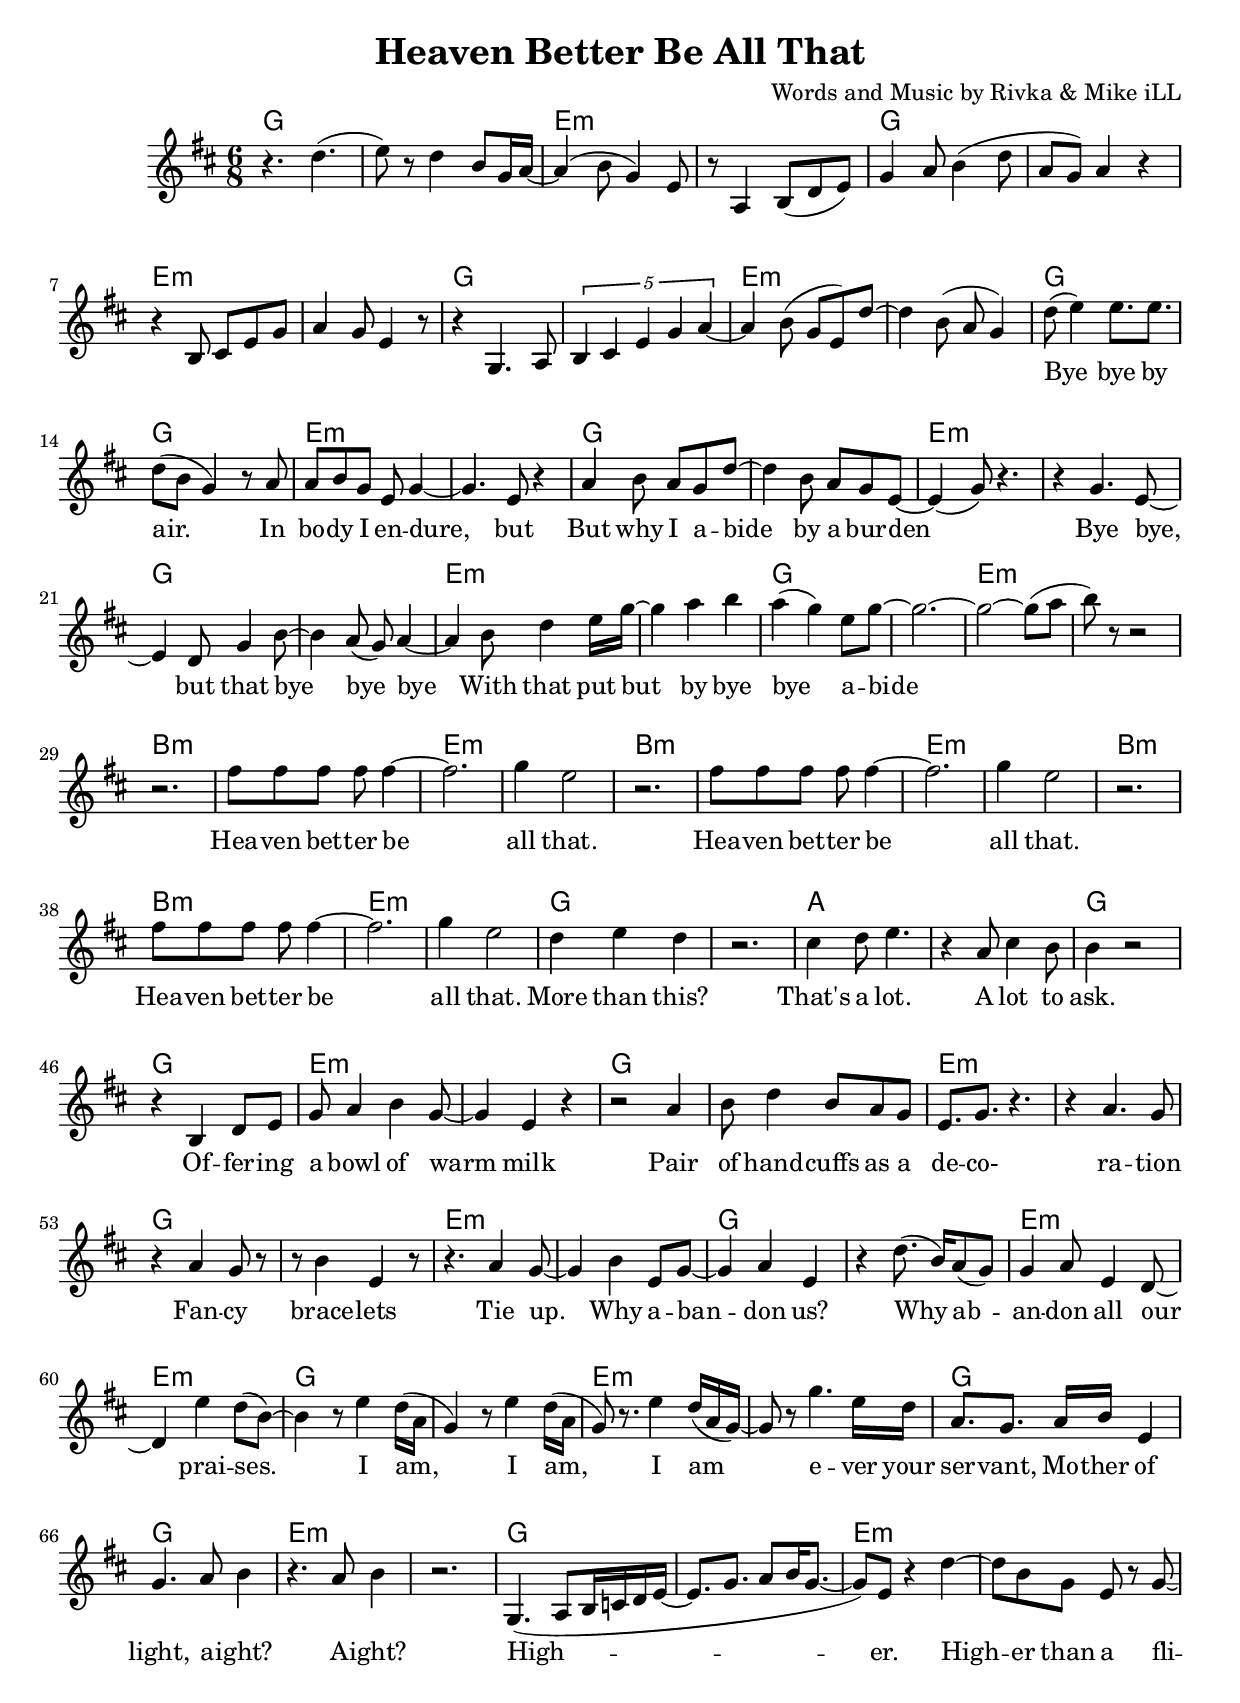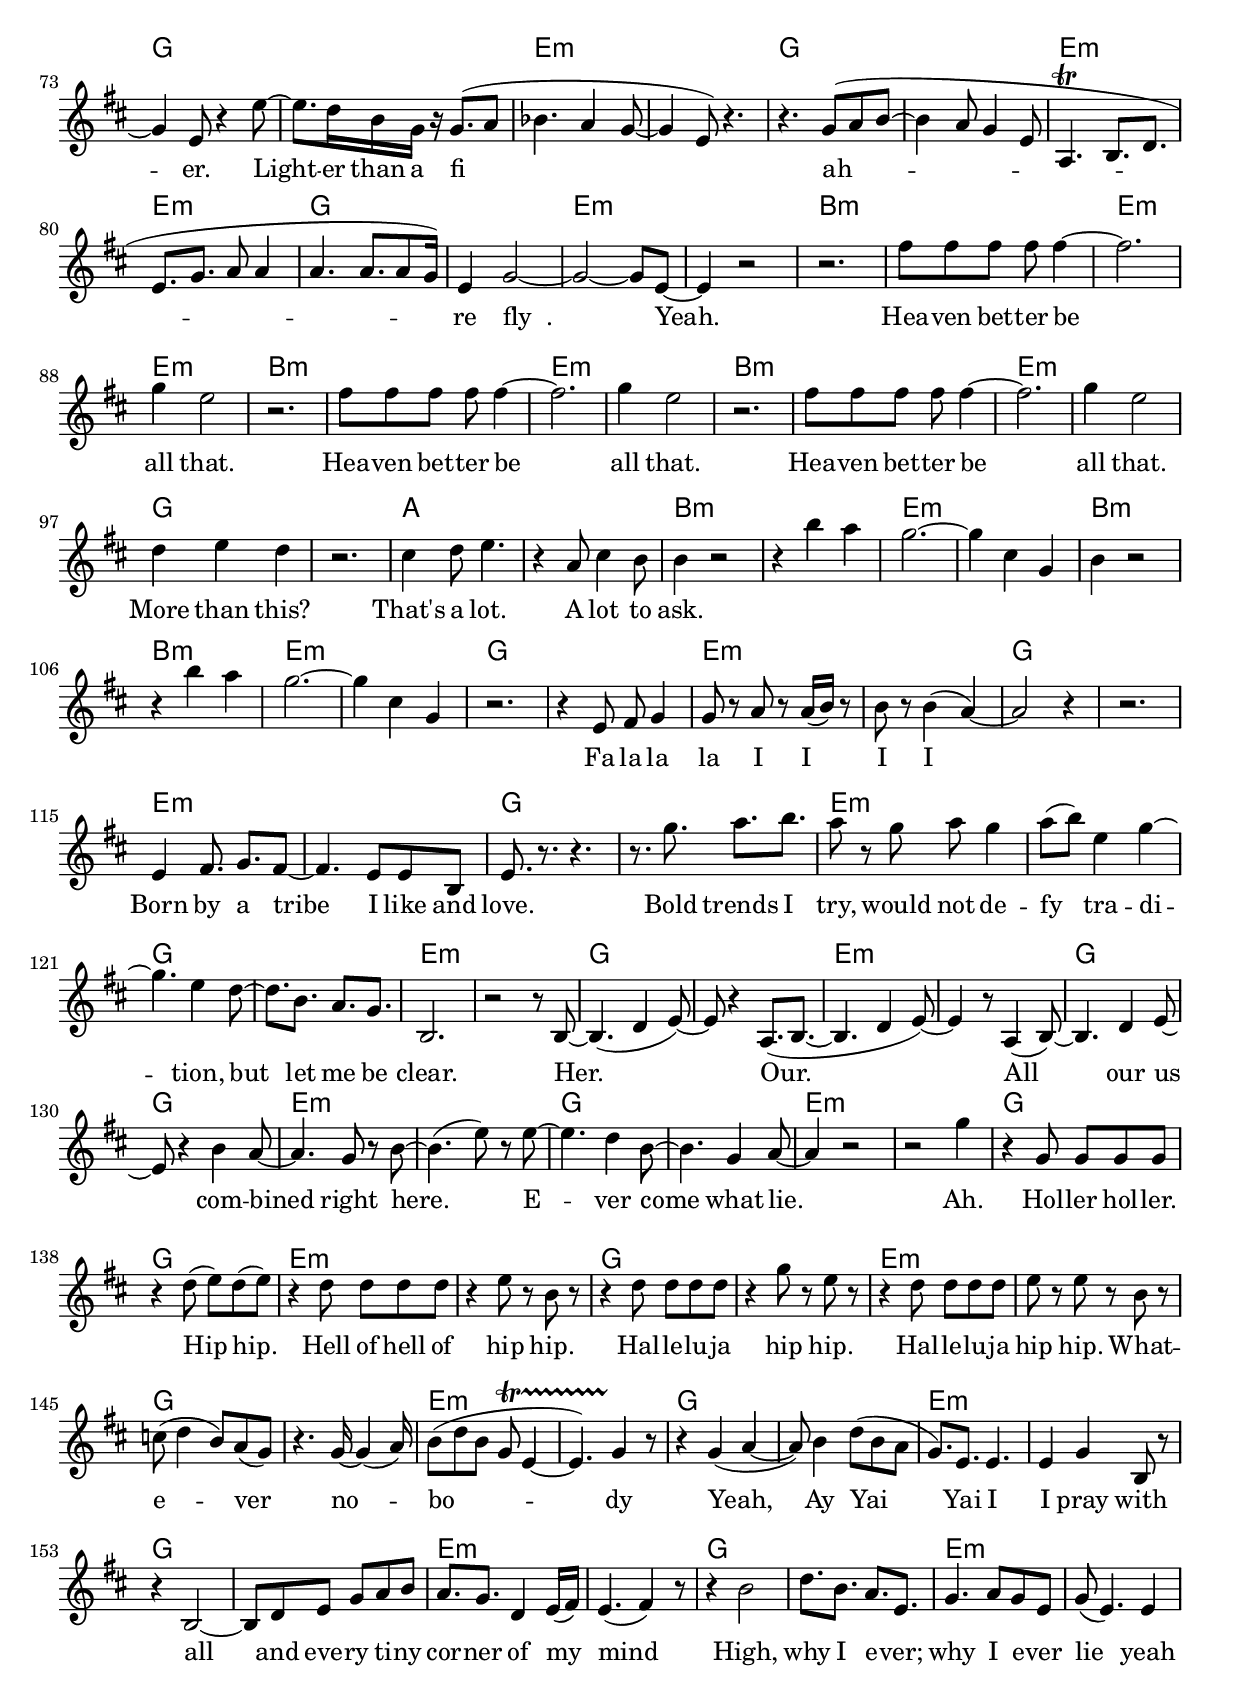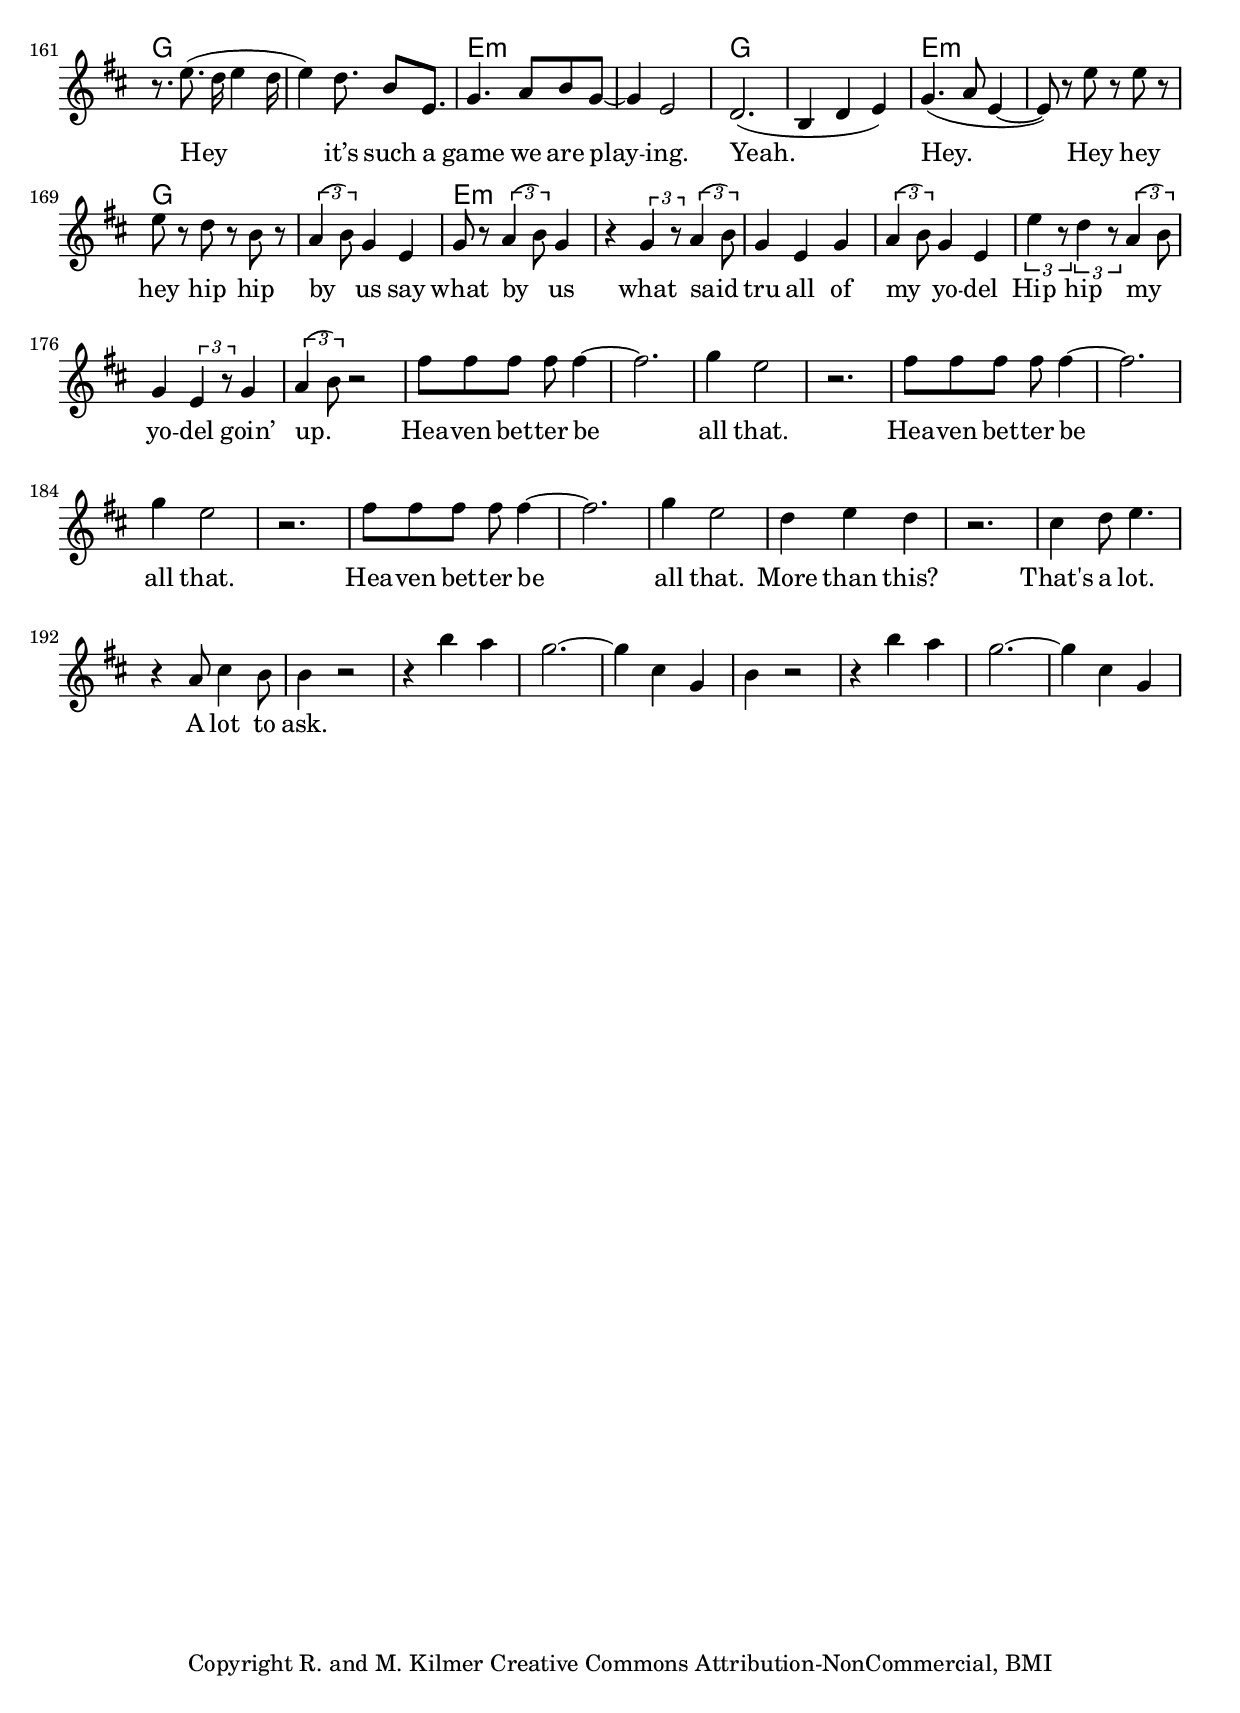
\version "2.18.2"

\header {
  title = "Heaven Better Be All That"
  composer = "Words and Music by Rivka & Mike iLL"
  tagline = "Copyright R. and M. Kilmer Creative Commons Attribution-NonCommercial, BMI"
}

\paper{ print-page-number = ##f bottom-margin = 0.5\in }

melody = \relative c'' {
  \clef treble
  \key d \major
  \time 6/8 
  
  r4. d( | e8) r d4 b8 g16 a~ | a4( b8 g4) e8 | r8 a,4 b8( d e) |
  g4 a8 b4( d8 | a g) a4 r | r b,8 cis e g | a4 g8 e4 r8 |
  r4 g,4. a8 | \tuplet 5/3 { b4 cis e g a~ } | a4 b8( g e) d'~ |
  d4 b8( a g4 ) |
  
  \new Voice = "lyrics" {
  	d'8( e4) e8. e | d8( b g4) r8 a | % bye bye by air. In
  	a b g e g4~ | g4. e8 r4 | % In body i endure but
  	a4 b8 a g d'~ | d4 b8 a g e~ | e4( g8) r4. | r4 g4. e8~ | % But why I abide by a burden. Bye bye, 
	e4 d8 g4 b8~ | b4 a8( g) a4~ | % bye, but that bye bye bye
	a b8 d4 e16 g~ | g4 a b | a( g) e8 g8~ | g2.~ | % With that put but bye bye abide
	g2~ g8( a8 | b8) r8 r2 | % abide
	
	r2. | fis8 fis fis fis fis4~ | fis2. | g4 e2 | % Heaven better
	r2. | fis8 fis fis fis fis4~ | fis2. | g4 e2 |
	r2. | fis8 fis fis fis fis4~ | fis2. | g4 e2 |
	d4 e d | r2. | cis4 d8 e4. | r4 a,8 cis4 b8 | % That's a lot ... a lot to
	b4 r2 |
	
	r4 b, d8 e | g a4 b4 g8~ | g4 e r |  % Offering a bowl of warm milk
	r2 a4 | b8 d4 b8 a g | e8. g r4. | r4 a4. g8 | % Pair of handcuffs as a decoration
	r4 a g8 r | r b4 e, r8 |% Fancy bracelets
	r4. a4 g8~ | g4 b e,8 g~ | % Tie up. Why ab- 
	g4 a4 e | r d'8.( b16) a8( g) | g4 a8 e4 d8~ | d4 e'4 d8( b~ ) | % andon us. Why abandon all our praises.
	b4 r8 e4 d16( a | % 

	g4) r8 e'4 d16( a | g8) r8. e'4 d16( a g~)  | % I am, I am,
	g8 r g'4. e16 d | a8. g a16 b e,4 |  % I am ever your servant,
	g4. a8 b4 | r4. a8 b4 | %  Mother of light, a' right? A' right?
	r2. | 
	g,4.( a8 b16 c d e~ | e8. g8. a8 b16 g8.~ | % High- 
	g8) e8 r4 d'~ | d8 b8 g e r g~ | % er. Higher than a fl-
	g4 e8 r4 e'8~ | e8. d16 b g r g8.( a8 | % ier. Lighter than a fi-
	bes4. a4 g8~ | g4 e8) r4. | % __ 
	r4. g8( a b~ | b4 a8 g4 e8 | % I
	a,4.\trill b8. d | e8. g a8 a4 | % __
	a4. a8. a8 g16) | e4 g2~ | g2~ g8 e8~ | e4 r2 | % re fly. Yeah.

	% CHORUS
	r2. | fis'8 fis fis fis fis4~ | fis2. | g4 e2 | % Heaven better
	r2. | fis8 fis fis fis fis4~ | fis2. | g4 e2 |
	r2. | fis8 fis fis fis fis4~ | fis2. | g4 e2 |
	d4 e d | r2. | cis4 d8 e4. | r4 a,8 cis4 b8 | % That's a lot ... a lot to
	b4 r2 | % ask.
  }
  
  r4 b' a | g2.~ | g4 cis, g | 
  b4 r2 | r4 b' a | g2.~ | g4 cis, g | 
	
  \new Voice = "verseThree" {
  	\set associatedVoice = "text"
  	r2. | r4 e8 fis g4 | g8 r a r a16( b) r8 | b r b4( a~)  | % Fa la la la I I I I
	a2 r4 | r2. | e4 fis8. g fis8~ | fis4. e8 e b | % mBorn by a tribe I like and 
	e8. r r4. | r8. g' a b | a8 r g a g4 | a8( b) e,4 g~ | % love. Bold trends I try, would not defy tra-
	g4. e4 d8~ | d8. b a g | b,2. | r2 r8 b~ |  % dition, but let me be clear. Her-.

	b4.( d4 e8)~ | e r4 a,8.( b~ | b4. d4 e8)~ | e4 r8 a,4( b8~) | b4. d4 e8~ | e r4 b'4 a8~ | a4. % Her. Our. All our us combined 
	g8 r b~ | b4.( e8) r e~ | e4. d4 b8~ | b4. g4 a8~ | a4 r2 | r g'4 | % right here. Ever come what lie. Ah.
	r4 g,8 g g g | r4 d'8( e) d( e) | % Holler holler. Hip hip.
	r4 d8 d d d | r4 e8 r b r | % Hell of hell of hip hip.
	r4 d8 d d d | r4 g8 r e r | % Halleluja hip hip.
	r4 d8 d d d | e r e r b r | % Halleluja hip hip. What-

	c8( d4 b8) a( g) | r4. g16~ g4( a16) | b8( d b g \startTrillSpan e4~ | e4.)  g4\stopTrillSpan r8 | % ever nobody
	r4 g( a~ | a8) b4 d8( b a | g8.) e8. e4. | e4 g b,8 r | % Yeah, Ay Yai Yai I I pray with
	r4 b2~ | b8 d e g a b | a8. g d4 e16( fis) | e4.( fis4) r8 | % all and every tiny corner of my mind

	r4 b2 | d8. b a e | g4. a8 g e | g( e4.) e4  | % High, why I ever Why I ever lie yeah
	r8. e'(d16 e4 d16 | e4) d8. b8 e,8. | g4. a8 b g~ | g4 e2 | % Hey it’s such a game we are playing. 
	d2.( | b4 d e) | g4.( a8 e4~ | e8) r e' r e r | % Yeah. Hey. Hey hey

	e r d r b r | \tuplet 3/2 {a4( b8)} g4 e | % hey hip hip by us say
	g8 r \tuplet 3/2 {a4( b8)} g4 | r \tuplet 3/2 {g4 r8} \tuplet 3/2 {a4( b8)} | % what by us what said
	g4 e g | \tuplet 3/2 {a4( b8)} g4 e | % tru all of my yodel 
	\tuplet 3/2 {e'4 r8} \tuplet 3/2 {d4 r8} \tuplet 3/2 {a4( b8)} | g4 \tuplet 3/2 {e4 r8} g4 | % Hip hip my yodel goin’ 
	
	% CHORUS
  	\tuplet 3/2 {a4( b8)} r2 | fis'8 fis fis fis fis4~ | fis2. | g4 e2 | % up. Heaven better
  	r2. | fis8 fis fis fis fis4~ | fis2. | g4 e2 |
  	r2. | fis8 fis fis fis fis4~ | fis2. | g4 e2 |
  	d4 e d | r2. | cis4 d8 e4. | r4 a,8 cis4 b8 | % That's a lot ... a lot to
  	b4 r2 | % ask.
 }
    
 r4 b' a | g2.~ | g4 cis, g | 
 b4 r2 | r4 b' a | g2.~ | g4 cis, g | 
	% 
	% In that spot, that mind that got desire less
	% Be on that
	% Great land that feels
	% Better than heaven ever
	% Softly as a landing feather
	% Gently by a well adroit sweet nimble finger of sky
	%  
	% Rolling and a tum-ba-ling a-
	% Round about above a mother
	% Ready ever. Any weather.
	% Guided by complete surrender.
	% 
	% Man and woman, humankind we
	% All got deep and deeper into trouble
	% Mmm Build that build that Babel Tower up
	% 
	% Za ba bap za ba bap
	% Za ba bap ba ba ba bap
	% Ba ba bap ba ba bap ba ba bap
	% Ba ba ba bop bop bop bap ba bap
	% 
	% Higher higher higher higher 
	% Higher higher wow!
	% 
	% CHORUS
	% 
	% Got it in our blood, papa. Good, papa.
	% Ma was in the wood cut pile up up our
	% Though I understood what the thought was for
	% How ‘bout by lunch I forget it?
	% 
	% Every day I wake up
	% So far. What for?
	% But I lie awake a lot late ask not what for
	% Walking on a wide
	% One a wide foot-pounded ground network of trails
	% 
	% Every time we think that we’ve found some peace and some
	% Peace and some peace and security
	% Well buddy babe you can bet bet bet that the media.
	% Audio, video, billboard and radio
	% Grabbing ahold of my mind and my wallet
	% Benny after Benny and a
	% Billion and a billion and a
	% Zillion you would think that we’re buying
	% La la la la la life after life
	% 
	% CHORUS
	% Offering a bowl of warm milk
	% Pair of handcuffs as a decoration
	% Fancy bracelets
	% Tie up. Why abandon us.
	% Why abandon all our praises.
	% 
	% I am, I am, I am ever your servant, 
	% Mother of light, all right?
	% Higher. Higher than a flier.
	% Lighter than a fire– fly. Yeah.
	% 
	% CHORUS
	% 
	% Fa la la la I I I I
	% Born by a tribe I like and love.
	% Bold trends I try, would not defy tradition
	% But let me be clear.
	% 
	% Her. Our. All our us combined right here.
	% Ever come what lie. Ah.
	% Holler holler. Hip hip.
	% Hell of hell of hip hip.
	% Halleluja hip hip.
	% Halleluja hip hip. What
	% 
	% Here ’n’ I a 
	% Yeah I I I I I a
	% Awh ah an
	% 
	% High, why I ever
	% Why I ever lie yeah
	% Hey it’s such a game we are playing. Yeah. Hey.
	% 
	% Hey hey hey hip hip by us say what by us say what said tru all of my yodel 
	% Hip hip my yodel goin’ up.
	% 
	% CHORUS
	% 
	% In that spot, that mind that got desire less
	% Be on that
	% Great land that feels
	% Better than heaven ever
	% Softly as a landing feather
	% Gently by a well adroit sweet nimble finger of sky
	%  
	% Rolling and a tum-ba-ling a-
	% Round about above a mother
	% Ready ever. Any weather.
	% Guided by complete surrender.
	% 
	% Man and woman, humankind we
	% All got deep and deeper into trouble
	% Mmm Build that build that Babel Tower up
	% 
	% Za ba bap za ba bap
	% Za ba bap ba ba ba bap
	% Ba ba bap ba ba bap ba ba bap
	% Ba ba ba bop bop bop bap ba bap
	% 
	% Higher higher higher higher 
	% Higher higher wow!
	% 
	% CHORUS
	% 
	% Got it in our blood, papa. Good, papa.
	% Ma was in the wood cut pile up up far
	% Though I understood what the thought was for
	% How ‘bout by lunch I forget it?
	% 
	% Every day I wake up
	% So far. What for?
	% But I lie awake a lot late ask not what for
	% Walking on a wide
	% One a wide foot-pounded ground network of trails
	% 
	% Every time we think that we’ve found some peace and some
	% Peace and some peace and security
	% Well buddy babe you can bet bet bet that the media.
	% Audio, video, billboard and radio
	% Grabbing ahold of my mind and my wallet
	% Benny after Benny and a
	% Billion and a billion and a
	% Zillion you would think that we’re buying
	% La la la la la life after life
	% 
	% CHORUS
	
}
  
text = \lyricmode {
 Bye bye by air. In bo -- dy I en -- dure, but
 But why I a -- bide by a bur -- den
 Bye bye, but that bye bye bye
 With that put but by bye bye a -- bide
 
 Hea -- ven bet -- ter be all that.
 Hea -- ven bet -- ter be all that.
 Hea -- ven bet -- ter be all that.
 More than this? That's a lot. A lot to ask.
 
 Of -- fer -- ing a bowl of warm milk
 Pair of hand -- cuffs as a de -- co- ra -- tion
 Fan -- cy brace -- lets
 Tie up. Why a -- ban -- don us?
 Why ab -- an -- don all our prai -- ses.
 
 I am, I am, I am e -- ver your ser -- vant, 
 Mo -- ther of light, a -- ight? A -- ight?
 High -- er. High -- er than a fli -- er.
 Light -- er than a fi__ ah -- re  fly__. Yeah.
 
 Hea -- ven bet -- ter be all that.
 Hea -- ven bet -- ter be all that.
 Hea -- ven bet -- ter be all that.
 More than this? That's a lot. A lot to ask.
}

faLaLa = \lyricmode {
 Fa la la la I I I I
 Born by a tribe I like and love.
 Bold trends I try, would not de -- fy tra -- di -- tion,
 but let me be clear.
 
 Her. Our. All our us com -- bined right here.
 E -- ver come what lie. Ah.
 Hol -- ler hol -- ler. Hip hip.
 Hell of hell of hip hip.
 Hal -- le -- lu -- ja hip hip.
 Hal -- le -- lu -- ja hip hip. What -- 
 
 e -- ver no -- bo -- dy
 Yeah, Ay Yai Yai I I pray with
 all and eve -- ry ti -- ny cor -- ner of my mind
 
 High, why I e -- ver; why I e -- ver lie yeah
 Hey it’s such a game we are play -- ing. Yeah. Hey.
 
 Hey hey hey hip hip by us say what by us what said tru all of my yo -- del 
 Hip hip my yo -- del goin’ up.
 
 Hea -- ven bet -- ter be all that.
 Hea -- ven bet -- ter be all that.
 Hea -- ven bet -- ter be all that.
 More than this? That's a lot. A lot to ask.
  
 In that spot, that mind that got de -- sire less
 Be on that
 Great land that feels
 Bet -- ter than hea -- ven e -- ver
 Soft -- ly as a land -- ing fea -- ther
 Gent -- ly by a well ad -- roit, sweet, nim -- ble fin -- ger of sky
  
 Rol -- ling and a tum- ba- ling a --
 round a -- bout a -- bove a mo -- ther
 Rea -- dy e -- ver. A -- ny wea -- ther.
 Gui -- ded by com -- plete sur -- ren -- der.
 
 Man and wo -- man, hum -- an -- kind we
 All got deep and deep -- er in -- to trou -- ble
 Mmm Build that build that Ba -- bel Tower up
 
 Za ba bap za ba bap
 Za ba bap ba ba ba bap
 Ba ba bap ba ba bap ba ba bap
 Ba ba ba bop bop bop bap ba bap
 
 High -- er high -- er high -- er high -- er 
 High -- er high -- er wow!
 
 Got it in our blood, papa. Good, papa.
 Ma was in the wood cut pile up up far
 Thought I un -- der -- stood what the thought was for
 How ‘bout by lunch I for -- get it?
 
 Eve -- ry day I wake up
 So far. What for?
 But I lie a -- wake a lot late ask not what for
 Walk -- ing on a wide
 One a wide foot-pound -- ed ground net -- work of trails
 
 Eve -- ry time we think that we’ve found some peace and some
 Peace and some peace and se -- cu -- ri -- ty
 Well bud -- dy babe you can bet bet bet that the me -- di -- a.
 Au -- di -- o, vi -- de -- o, bill -- board and ra -- di -- o
 Grab -- bing a -- hold of my mind and my wal -- let
 Ben -- ny af -- ter Ben -- ny and a
 Bil -- lion and a bil -- lion and a
 Zil -- lion you would think that we’re buy -- ing
 La la la la la life af -- ter life

}
 


harmonies = \chordmode {
	g2. | g | e:min | e:min | g | g | e:min | e:min |
	g | g | e:min | e:min | g | g | e:min | e:min |
	g | g | e:min | e:min | g | g | e:min | e:min |
	g | g | e:min | e:min |
	
	% Chorus
	b2.:min | b:min | e:min | e:min |
	b2.:min | b:min | e:min | e:min |
	b2.:min | b:min | e:min | e:min |
	g | g | a | a |
	g | g | e:min | e:min 
	
	g2. | g | e:min | e:min | g | g | e:min | e:min |
	g | g | e:min | e:min | g | g | e:min | e:min |
	g | g | e:min | e:min | g | g | e:min | e:min |
	g | g | e:min | e:min | g | g | e:min | e:min |
	g | g | e:min | e:min |
	
	% Chorus
	b2.:min | b:min | e:min | e:min |
	b2.:min | b:min | e:min | e:min |
	b2.:min | b:min | e:min | e:min |
	g | g | a | a |
	b2.:min | b:min | e:min | e:min |
	b2.:min | b:min | e:min | e:min |
	
	g | g | e:min | e:min | g | g | e:min | e:min |
	g | g | e:min | e:min | g | g | e:min | e:min |
	g | g | e:min | e:min | g | g | e:min | e:min |
	g | g | e:min | e:min | g | g | e:min | e:min |
	g | g | e:min | e:min | g | g | e:min | e:min |
	g | g | e:min | e:min | g | g | e:min | e:min |
	g | g | e:min | e:min | g | g | e:min | e:min |
	g | g | e:min | e:min | g | g | e:min | e:min |
}

\score {
  <<
    \new ChordNames {
      \set chordChanges = ##t
      \harmonies
    }
  	\new Voice = "voice" { \melody  }
  	\new Lyrics \lyricsto "lyrics" \text
  	\new Lyrics \lyricsto "verseThree" \faLaLa
  >>
  
  \layout { }
  \midi { }
}

%Additional Notes
\markup \fill-line {
\column {
" "
" "
" "
" "
" "
  }
}
